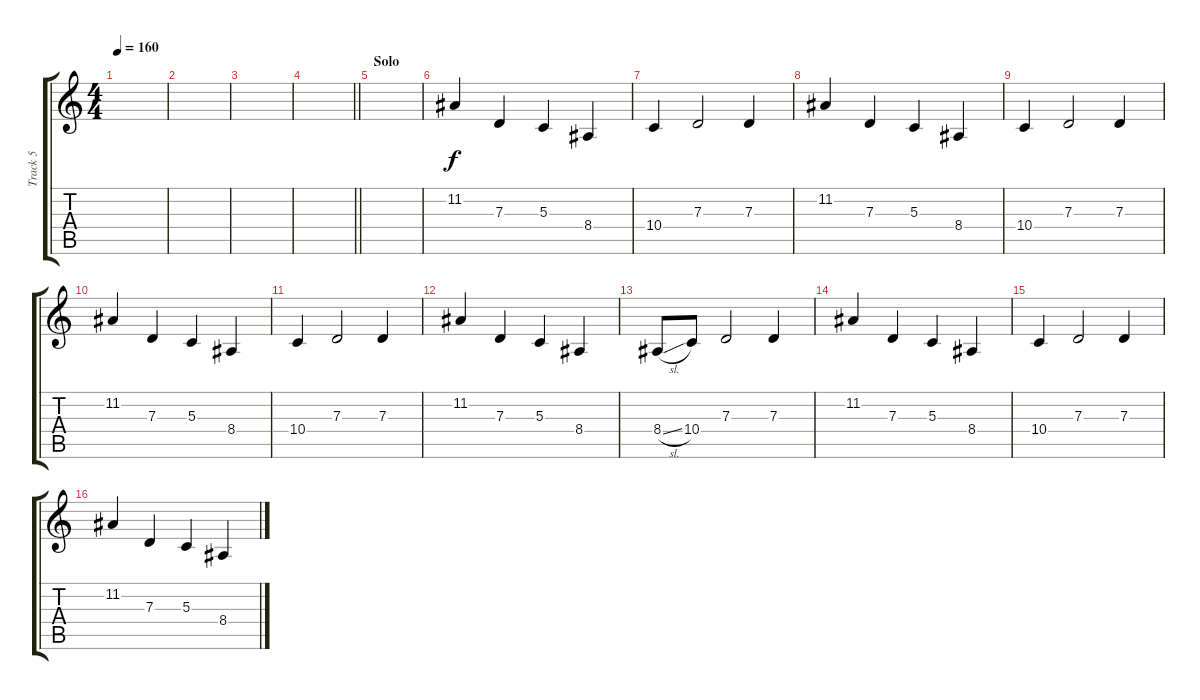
\track ("Track 5" "Track 5") {instrument flute}
\staff {score tabs}
\tuning (E4 B3 G3 D3 A2 E2) {hide}
\ts (4 4)
\tempo 160
\clef g2
\ks c
|
|
|
\barLineRight lightlight
|
\section ("" "Solo")
|
11.2.4 7.3.4 5.3.4 8.4.4 |
10.4.4 7.3.2 7.3.4 |
11.2.4 7.3.4 5.3.4 8.4.4 |
10.4.4 7.3.2 7.3.4 |
11.2.4 7.3.4 5.3.4 8.4.4 |
10.4.4 7.3.2 7.3.4 |
11.2.4 7.3.4 5.3.4 8.4.4 |
8.4{sl}.8 10.4.8 7.3.2 7.3.4 |
11.2.4 7.3.4 5.3.4 8.4.4 |
10.4.4 7.3.2 7.3.4 |
11.2.4 7.3.4 5.3.4 8.4.4
